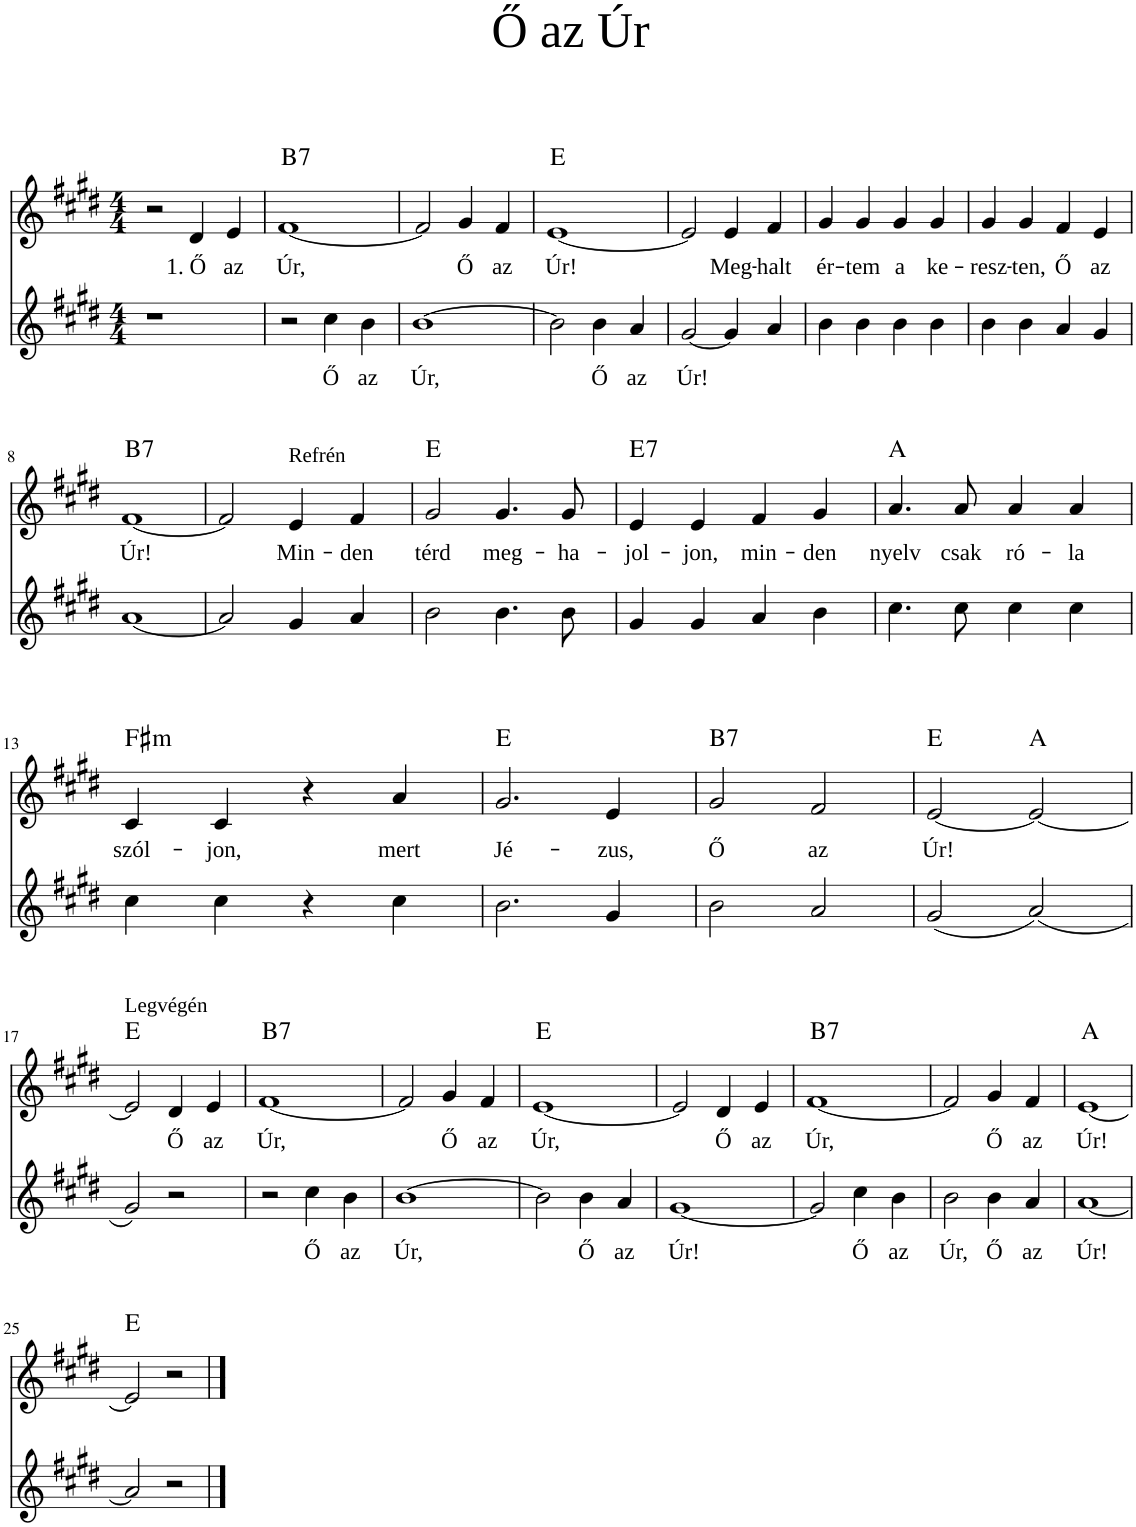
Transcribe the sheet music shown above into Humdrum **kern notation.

**kern	**text	**kern	**text	**harte
*part2	*part2	*part1	*part1	*part1
*staff2	*staff2	*staff1	*staff1	*
*I"Voice	*	*I"Voice	*	*
*clefG2	*	*clefG2	*	*
*k[f#c#g#d#]	*	*k[f#c#g#d#]	*	*
*M4/4	*	*M4/4	*	*
=1	=1	=1	=1	=1
1r	.	2r	.	.
!	!	!	!LO:LY:b	!
.	.	4d#/	1. Ő	.
!	!	!	!LO:LY:b	!
.	.	4e/	az	.
=2	=2	=2	=2	=2
!	!	!	!LO:LY:b	!LO:H:kt=7
2r	.	[1f#	Úr,	B:7
!	!LO:LY:b	!	!	!
4cc#\	Ő	.	.	.
!	!LO:LY:b	!	!	!
4b\	az	.	.	.
=3	=3	=3	=3	=3
!	!LO:LY:b	!	!	!
[1b	Úr,	2f#/]	.	.
!	!	!	!LO:LY:b	!
.	.	4g#/	Ő	.
!	!	!	!LO:LY:b	!
.	.	4f#/	az	.
=4	=4	=4	=4	=4
!	!	!	!LO:LY:b	!
2b\]	.	[1e	Úr!	E:maj
!	!LO:LY:b	!	!	!
4b\	Ő	.	.	.
!	!LO:LY:b	!	!	!
4a/	az	.	.	.
=5	=5	=5	=5	=5
!	!LO:LY:b	!	!	!
[2g#/	Úr!	2e/]	.	.
!	!	!	!LO:LY:b	!
4g#/]	.	4e/	Meg-	.
!	!	!	!LO:LY:b	!
4a/	.	4f#/	-halt	.
=6	=6	=6	=6	=6
!	!	!	!LO:LY:b	!
4b\	.	4g#/	ér-	.
!	!	!	!LO:LY:b	!
4b\	.	4g#/	-tem	.
!	!	!	!LO:LY:b	!
4b\	.	4g#/	a	.
!	!	!	!LO:LY:b	!
4b\	.	4g#/	ke-	.
=7	=7	=7	=7	=7
!	!	!	!LO:LY:b	!
4b\	.	4g#/	-resz-	.
!	!	!	!LO:LY:b	!
4b\	.	4g#/	-ten,	.
!	!	!	!LO:LY:b	!
4a/	.	4f#/	Ő	.
!	!	!	!LO:LY:b	!
4g#/	.	4e/	az	.
!!LO:LB:g=z
=8	=8	=8	=8	=8
!	!	!	!LO:LY:b	!LO:H:kt=7
[1a	.	[1f#	Úr!	B:7
=9	=9	=9	=9	=9
2a/]	.	2f#/]	.	.
!	!	!LO:TX:a:t=Refrén	!	!
!	!	!	!LO:LY:b	!
4g#/	.	4e/	Min-	.
!	!	!	!LO:LY:b	!
4a/	.	4f#/	-den	.
=10	=10	=10	=10	=10
!	!	!	!LO:LY:b	!
2b\	.	2g#/	térd	E:maj
!	!	!	!LO:LY:b	!
4.b\	.	4.g#/	meg-	.
!	!	!	!LO:LY:b	!
8b\	.	8g#/	-ha-	.
=11	=11	=11	=11	=11
!	!	!	!LO:LY:b	!LO:H:kt=7
4g#/	.	4e/	-jol-	E:7
!	!	!	!LO:LY:b	!
4g#/	.	4e/	-jon,	.
!	!	!	!LO:LY:b	!
4a/	.	4f#/	min-	.
!	!	!	!LO:LY:b	!
4b\	.	4g#/	-den	.
=12	=12	=12	=12	=12
!	!	!	!LO:LY:b	!
4.cc#\	.	4.a/	nyelv	A:maj
!	!	!	!LO:LY:b	!
8cc#\	.	8a/	csak	.
!	!	!	!LO:LY:b	!
4cc#\	.	4a/	ró-	.
!	!	!	!LO:LY:b	!
4cc#\	.	4a/	-la	.
!!LO:LB:g=z
=13	=13	=13	=13	=13
!	!	!	!LO:LY:b	!LO:H:kt=m
4cc#\	.	4c#/	szól-	F#:min
!	!	!	!LO:LY:b	!
4cc#\	.	4c#/	-jon,	.
4r	.	4r	.	.
!	!	!	!LO:LY:b	!
4cc#\	.	4a/	mert	.
=14	=14	=14	=14	=14
!	!	!	!LO:LY:b	!
2.b\	.	2.g#/	Jé-	E:maj
!	!	!	!LO:LY:b	!
4g#/	.	4e/	-zus,	.
=15	=15	=15	=15	=15
!	!	!	!LO:LY:b	!LO:H:kt=7
2b\	.	2g#/	Ő	B:7
!	!	!	!LO:LY:b	!
2a/	.	2f#/	az	.
=16	=16	=16	=16	=16
!	!	!	!LO:LY:b	!
(2g#/	.	[2e/	Úr!	E:maj
(2a/)	.	2e/_	.	A:maj
!!LO:LB:g=z
=17	=17	=17	=17	=17
!	!	!LO:TX:a:t=Legvégén	!	!
2g#/)	.	2e/]	.	E:maj
!	!	!	!LO:LY:b	!
2r	.	4d#/	Ő	.
!	!	!	!LO:LY:b	!
.	.	4e/	az	.
=18	=18	=18	=18	=18
!	!	!	!LO:LY:b	!LO:H:kt=7
2r	.	[1f#	Úr,	B:7
!	!LO:LY:b	!	!	!
4cc#\	Ő	.	.	.
!	!LO:LY:b	!	!	!
4b\	az	.	.	.
=19	=19	=19	=19	=19
!	!LO:LY:b	!	!	!
[1b	Úr,	2f#/]	.	.
!	!	!	!LO:LY:b	!
.	.	4g#/	Ő	.
!	!	!	!LO:LY:b	!
.	.	4f#/	az	.
=20	=20	=20	=20	=20
!	!	!	!LO:LY:b	!
2b\]	.	[1e	Úr,	E:maj
!	!LO:LY:b	!	!	!
4b\	Ő	.	.	.
!	!LO:LY:b	!	!	!
4a/	az	.	.	.
=21	=21	=21	=21	=21
!	!LO:LY:b	!	!	!
[1g#	Úr!	2e/]	.	.
!	!	!	!LO:LY:b	!
.	.	4d#/	Ő	.
!	!	!	!LO:LY:b	!
.	.	4e/	az	.
=22	=22	=22	=22	=22
!	!	!	!LO:LY:b	!LO:H:kt=7
2g#/]	.	[1f#	Úr,	B:7
!	!LO:LY:b	!	!	!
4cc#\	Ő	.	.	.
!	!LO:LY:b	!	!	!
4b\	az	.	.	.
=23	=23	=23	=23	=23
!	!LO:LY:b	!	!	!
2b\	Úr,	2f#/]	.	.
!	!LO:LY:b	!	!LO:LY:b	!
4b\	Ő	4g#/	Ő	.
!	!LO:LY:b	!	!LO:LY:b	!
4a/	az	4f#/	az	.
=24	=24	=24	=24	=24
!	!LO:LY:b	!	!LO:LY:b	!
[1a	Úr!	[1e	Úr!	A:maj
!!LO:LB:g=z
=25	=25	=25	=25	=25
2a/]	.	2e/]	.	E:maj
2r	.	2r	.	.
==	==	==	==	==
*-	*-	*-	*-	*-
